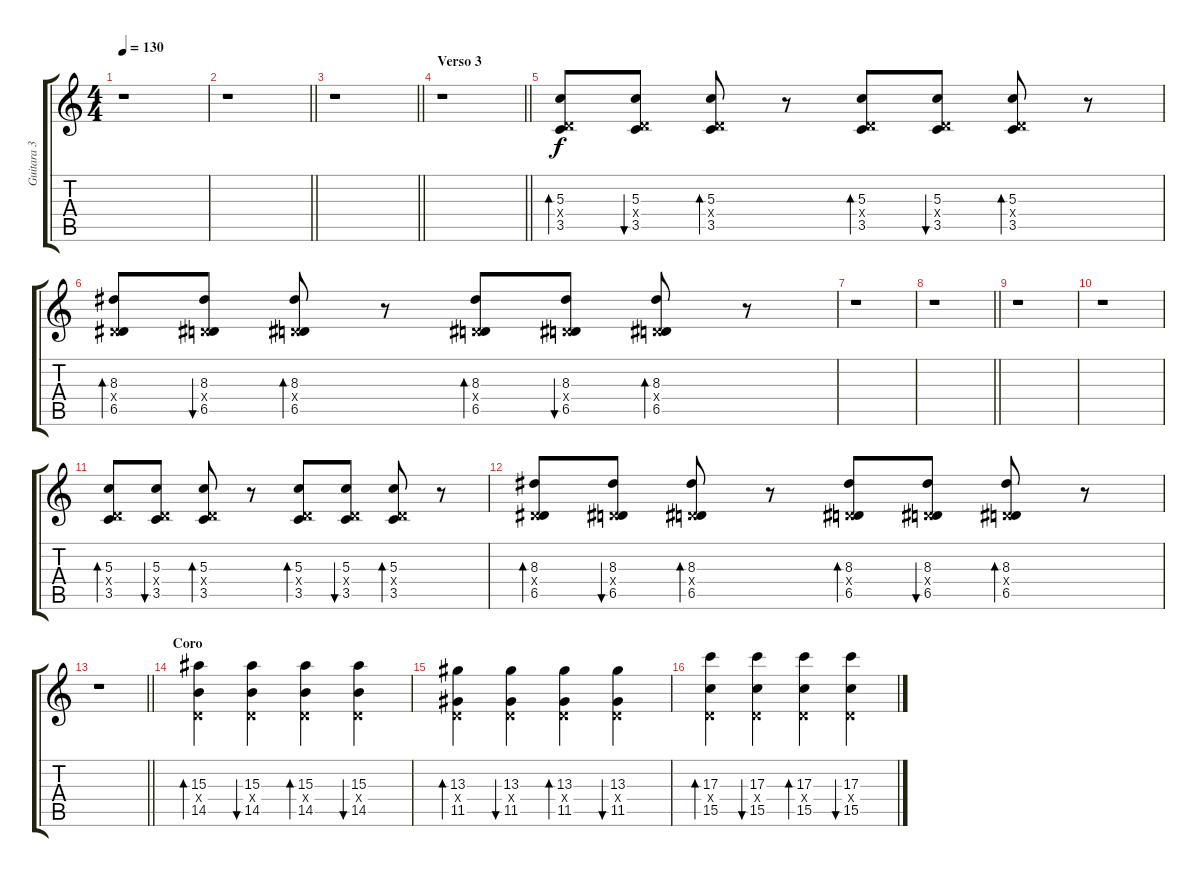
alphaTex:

\track ("Guitara 3" "Guitara 3") {instrument distortionguitar}
\staff {score tabs}
\tuning (E4 B3 G3 D3 A2 E2) {hide}
\ts (4 4)
\tempo 130
\clef g2
\ks c
r.1{dy f} |
\barLineRight lightlight
r.1 |
\barLineRight lightlight
r.1 |
\section ("" "Verso 3")
\barLineRight lightlight
r.1 |
(5.3 0.4{x} 3.5).8{bd 60} (5.3 0.4{x} 3.5).8{bu 60} (5.3 0.4{x} 3.5).8{bd 60} r.8 (5.3 0.4{x} 3.5).8{bd 60} (5.3 0.4{x} 3.5).8{bu 60} (5.3 0.4{x} 3.5).8{bd 60} r.8 |
(8.3 0.4{x} 6.5).8{bd 60} (8.3 0.4{x} 6.5).8{bu 60} (8.3 0.4{x} 6.5).8{bd 60} r.8 (8.3 0.4{x} 6.5).8{bd 60} (8.3 0.4{x} 6.5).8{bu 60} (8.3 0.4{x} 6.5).8{bd 60} r.8 |
r.1 |
\barLineRight lightlight
r.1 |
r.1 |
r.1 |
(5.3 0.4{x} 3.5).8{bd 60} (5.3 0.4{x} 3.5).8{bu 60} (5.3 0.4{x} 3.5).8{bd 60} r.8 (5.3 0.4{x} 3.5).8{bd 60} (5.3 0.4{x} 3.5).8{bu 60} (5.3 0.4{x} 3.5).8{bd 60} r.8 |
(8.3 0.4{x} 6.5).8{bd 60} (8.3 0.4{x} 6.5).8{bu 60} (8.3 0.4{x} 6.5).8{bd 60} r.8 (8.3 0.4{x} 6.5).8{bd 60} (8.3 0.4{x} 6.5).8{bu 60} (8.3 0.4{x} 6.5).8{bd 60} r.8 |
\barLineRight lightlight
r.1 |
\section ("" "Coro")
(15.3 0.4{x} 14.5).4{bd 60} (15.3 0.4{x} 14.5).4{bu 60} (15.3 0.4{x} 14.5).4{bd 60} (15.3 0.4{x} 14.5).4{bu 60} |
(13.3 0.4{x} 11.5).4{bd 60} (13.3 0.4{x} 11.5).4{bu 60} (13.3 0.4{x} 11.5).4{bd 60} (13.3 0.4{x} 11.5).4{bu 60} |
(17.3 0.4{x} 15.5).4{bd 60} (17.3 0.4{x} 15.5).4{bu 60} (17.3 0.4{x} 15.5).4{bd 60} (17.3 0.4{x} 15.5).4{bu 60}
